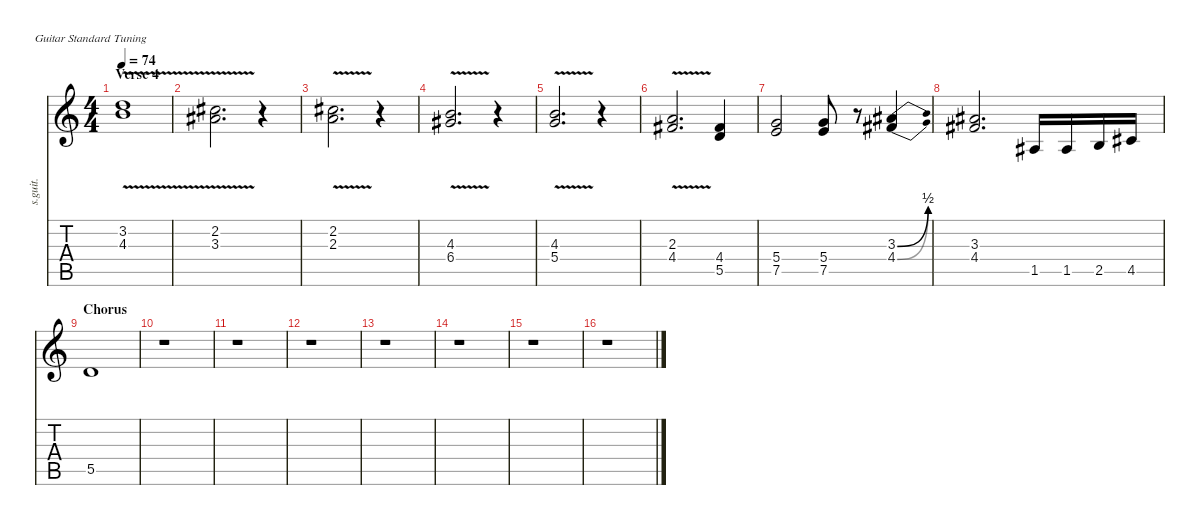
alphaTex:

\defaultSystemsLayout 4
\hideDynamics
\bracketExtendMode nobrackets
\track ("Felder, Walsh - Lead Guitars" "s.guit.") {instrument distortionguitar}
\staff {score tabs}
\tuning (E4 B3 G3 D3 A2 E2)
\ts (4 4)
\section ("" "Verse 4")
\tempo 74
\clef g2
\ks c
(3.2{v} 4.3{v}).1{lyrics (0 "") lyrics (1 "") lyrics (2 "") lyrics (3 "") lyrics (4 "") dy f} |
(2.2{v acc #} 3.3{v acc #}).2{d lyrics (0 "") lyrics (1 "") lyrics (2 "") lyrics (3 "") lyrics (4 "")} r.4 |
(2.2{v acc #} 2.3{v}).2{d lyrics (0 "") lyrics (1 "") lyrics (2 "") lyrics (3 "") lyrics (4 "")} r.4 |
(4.3{v} 6.4{v acc #}).2{d lyrics (0 "") lyrics (1 "") lyrics (2 "") lyrics (3 "") lyrics (4 "")} r.4 |
(4.3{v} 5.4{v}).2{d lyrics (0 "") lyrics (1 "") lyrics (2 "") lyrics (3 "") lyrics (4 "")} r.4 |
(2.3{v} 4.4{v acc #}).2{d lyrics (0 "") lyrics (1 "") lyrics (2 "") lyrics (3 "") lyrics (4 "")} (4.4{acc #} 5.5).4{lyrics (0 "") lyrics (1 "") lyrics (2 "") lyrics (3 "") lyrics (4 "")} |
(5.4 7.5).2{lyrics (0 "") lyrics (1 "") lyrics (2 "") lyrics (3 "") lyrics (4 "")} (5.4 7.5).8{lyrics (0 "") lyrics (1 "") lyrics (2 "") lyrics (3 "") lyrics (4 "")} r.8 (3.3{be (bend 0 0 15 2) acc #} 4.4{be (bend 0 0 15 2) acc #}).4{lyrics (0 "") lyrics (1 "") lyrics (2 "") lyrics (3 "") lyrics (4 "")} |
(3.3{acc #} 4.4{acc #}).2{d lyrics (0 "") lyrics (1 "") lyrics (2 "") lyrics (3 "") lyrics (4 "")} 1.5{acc #}.16{lyrics (0 "") lyrics (1 "") lyrics (2 "") lyrics (3 "") lyrics (4 "")} 1.5{acc #}.16{lyrics (0 "") lyrics (1 "") lyrics (2 "") lyrics (3 "") lyrics (4 "")} 2.5.16{lyrics (0 "") lyrics (1 "") lyrics (2 "") lyrics (3 "") lyrics (4 "")} 4.5{acc #}.16{lyrics (0 "") lyrics (1 "") lyrics (2 "") lyrics (3 "") lyrics (4 "")} |
\section ("" "Chorus")
5.5.1{lyrics (0 "") lyrics (1 "") lyrics (2 "") lyrics (3 "") lyrics (4 "")} |
r.1 |
r.1 |
r.1 |
r.1 |
r.1 |
r.1 |
r.1
